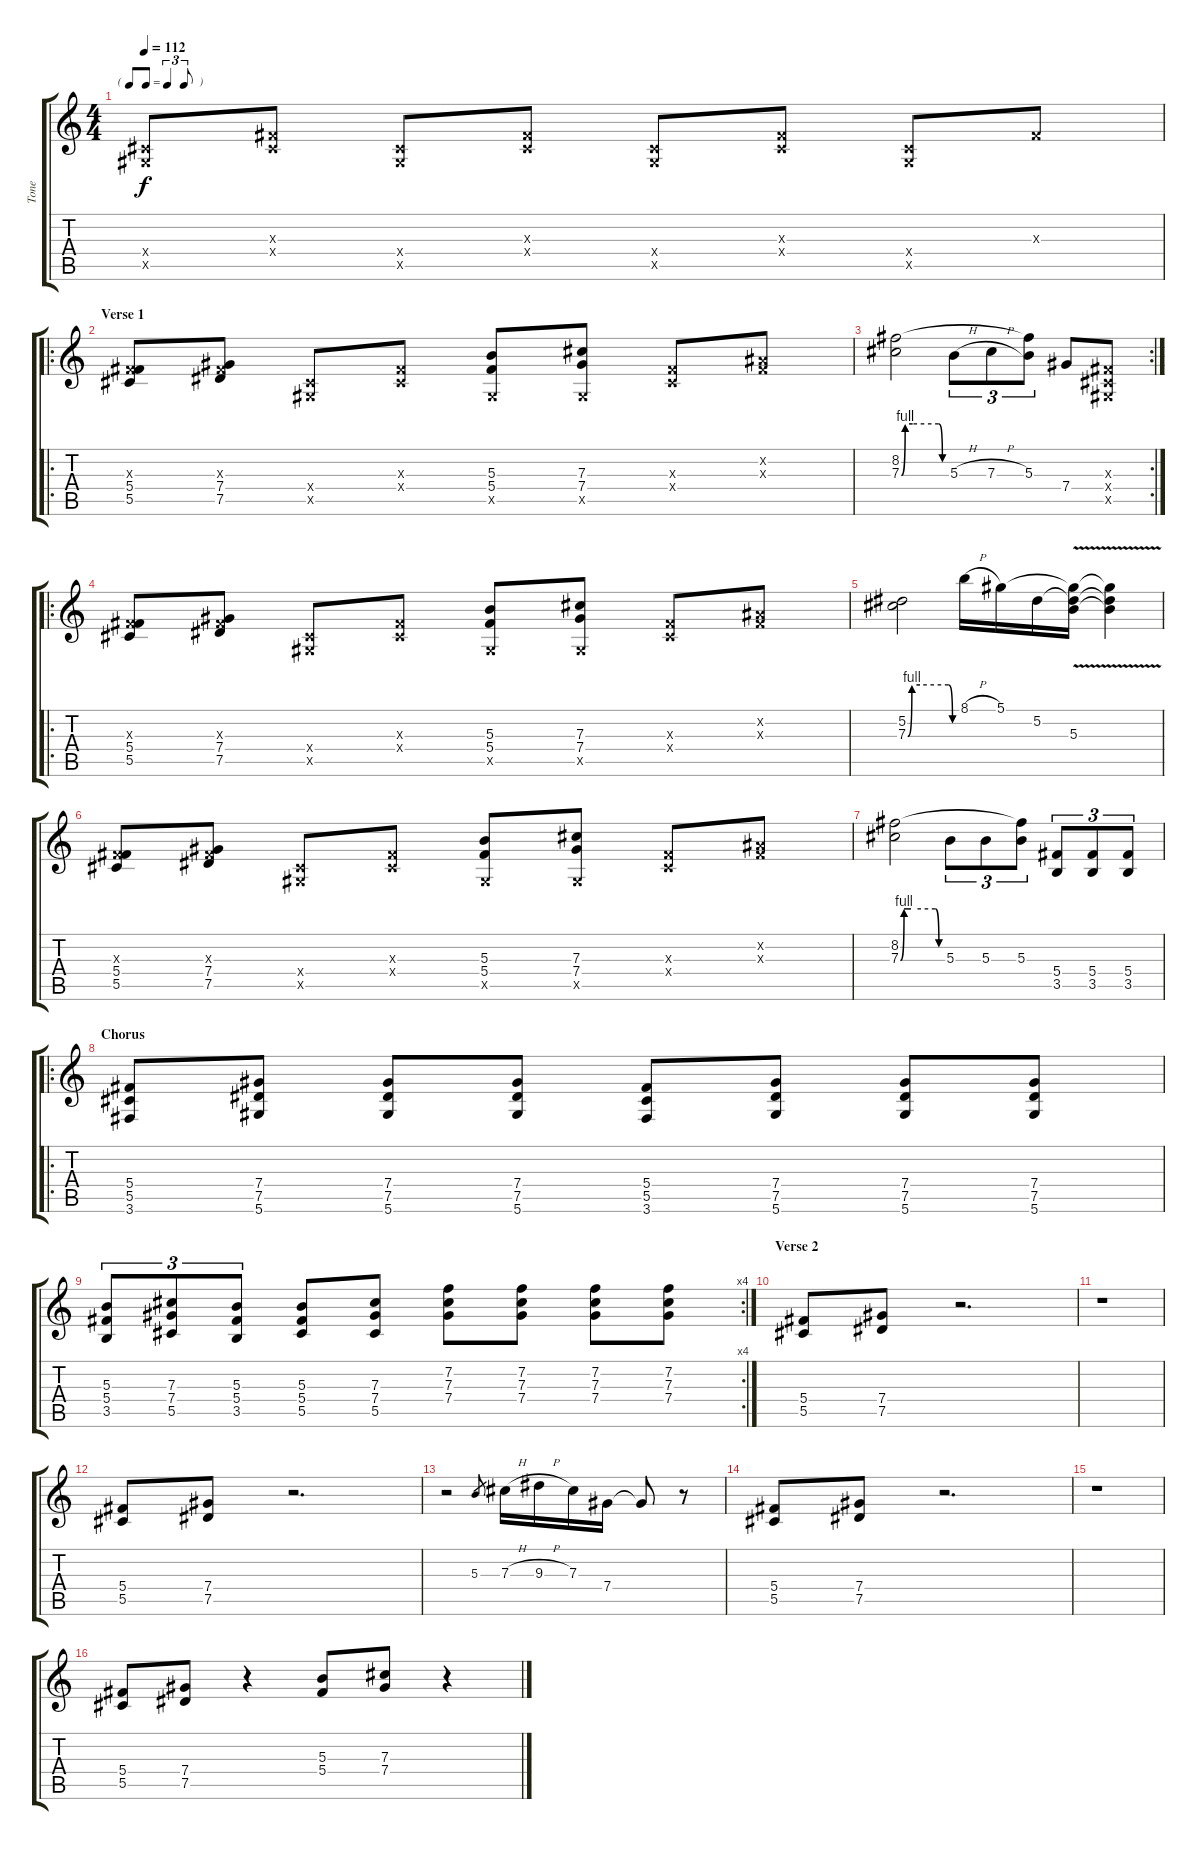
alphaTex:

\track ("Tone" "Tone") {instrument distortionguitar}
\staff {score tabs}
\tuning (Eb4 Bb3 Gb3 Db3 Ab2 Eb2) {hide}
\ts (4 4)
\tf triplet8th
\tempo 112
\clef g2
\ks c
(0.4{x} 0.5{x}).8{dy f instrument distortionguitar} (0.3{x} 0.4{x}).8 (0.4{x} 0.5{x}).8 (0.3{x} 0.4{x}).8 (0.4{x} 0.5{x}).8 (0.3{x} 0.4{x}).8 (0.4{x} 0.5{x}).8 0.3{x}.8 |
\ro
\section ("" "Verse 1")
(0.3{x} 5.4 5.5).8 (0.3{x} 7.4 7.5).8 (0.4{x} 0.5{x}).8 (0.3{x} 0.4{x}).8 (5.3 5.4 0.5{x}).8 (7.3 7.4 0.5{x}).8 (0.3{x} 0.4{x}).8 (0.2{x} 0.3{x}).8 |
\rc 2
(8.2 7.3{be (custom 0 0 5 4 15 4 50 4 55 0 60 0)}).2 5.3{h}.8{tu (3 2)} 7.3{h}.8{tu (3 2)} (8.2{t} 5.3).8{tu (3 2)} 7.4.8 (0.3{x} 0.4{x} 0.5{x}).8 |
\ro
(0.3{x} 5.4 5.5).8 (0.3{x} 7.4 7.5).8 (0.4{x} 0.5{x}).8 (0.3{x} 0.4{x}).8 (5.3 5.4 0.5{x}).8 (7.3 7.4 0.5{x}).8 (0.3{x} 0.4{x}).8 (0.2{x} 0.3{x}).8 |
(5.2 7.3{be (custom 0 0 5 4 15 4 50 4 55 0 60 0)}).2 8.1{h}.16 5.1.16 5.2.16 (5.1{t} 5.2{t} 5.3{v}).16 (5.1{t} 5.2{t} 5.3{t}).4 |
(0.3{x} 5.4 5.5).8 (0.3{x} 7.4 7.5).8 (0.4{x} 0.5{x}).8 (0.3{x} 0.4{x}).8 (5.3 5.4 0.5{x}).8 (7.3 7.4 0.5{x}).8 (0.3{x} 0.4{x}).8 (0.2{x} 0.3{x}).8 |
(8.2 7.3{be (custom 0 0 5 4 15 4 50 4 55 0 60 0)}).2 5.3.8{tu (3 2)} 5.3.8{tu (3 2)} (8.2{t} 5.3).8{tu (3 2)} (5.4 3.5).8{tu (3 2)} (5.4 3.5).8{tu (3 2)} (5.4 3.5).8{tu (3 2)} |
\ro
\section ("" "Chorus")
(5.4 5.5 3.6).8 (7.4 7.5 5.6).8 (7.4 7.5 5.6).8 (7.4 7.5 5.6).8 (5.4 5.5 3.6).8 (7.4 7.5 5.6).8 (7.4 7.5 5.6).8 (7.4 7.5 5.6).8 |
\rc 4
(5.3 5.4 3.5).8{tu (3 2)} (7.3 7.4 5.5).8{tu (3 2)} (5.3 5.4 3.5).8{tu (3 2)} (5.3 5.4 5.5).8 (7.3 7.4 5.5).8 (7.2 7.3 7.4).8 (7.2 7.3 7.4).8 (7.2 7.3 7.4).8 (7.2 7.3 7.4).8 |
\section ("" "Verse 2")
(5.4 5.5).8 (7.4 7.5).8 r.2{d} |
r.1 |
(5.4 5.5).8 (7.4 7.5).8 r.2{d} |
r.2 5.3.8{gr} 7.3{h}.16 9.3{h}.16 7.3.16 7.4.16 7.4{t}.8 r.8 |
(5.4 5.5).8 (7.4 7.5).8 r.2{d} |
r.1 |
(5.4 5.5).8 (7.4 7.5).8 r.4 (5.3 5.4).8 (7.3 7.4).8 r.4
